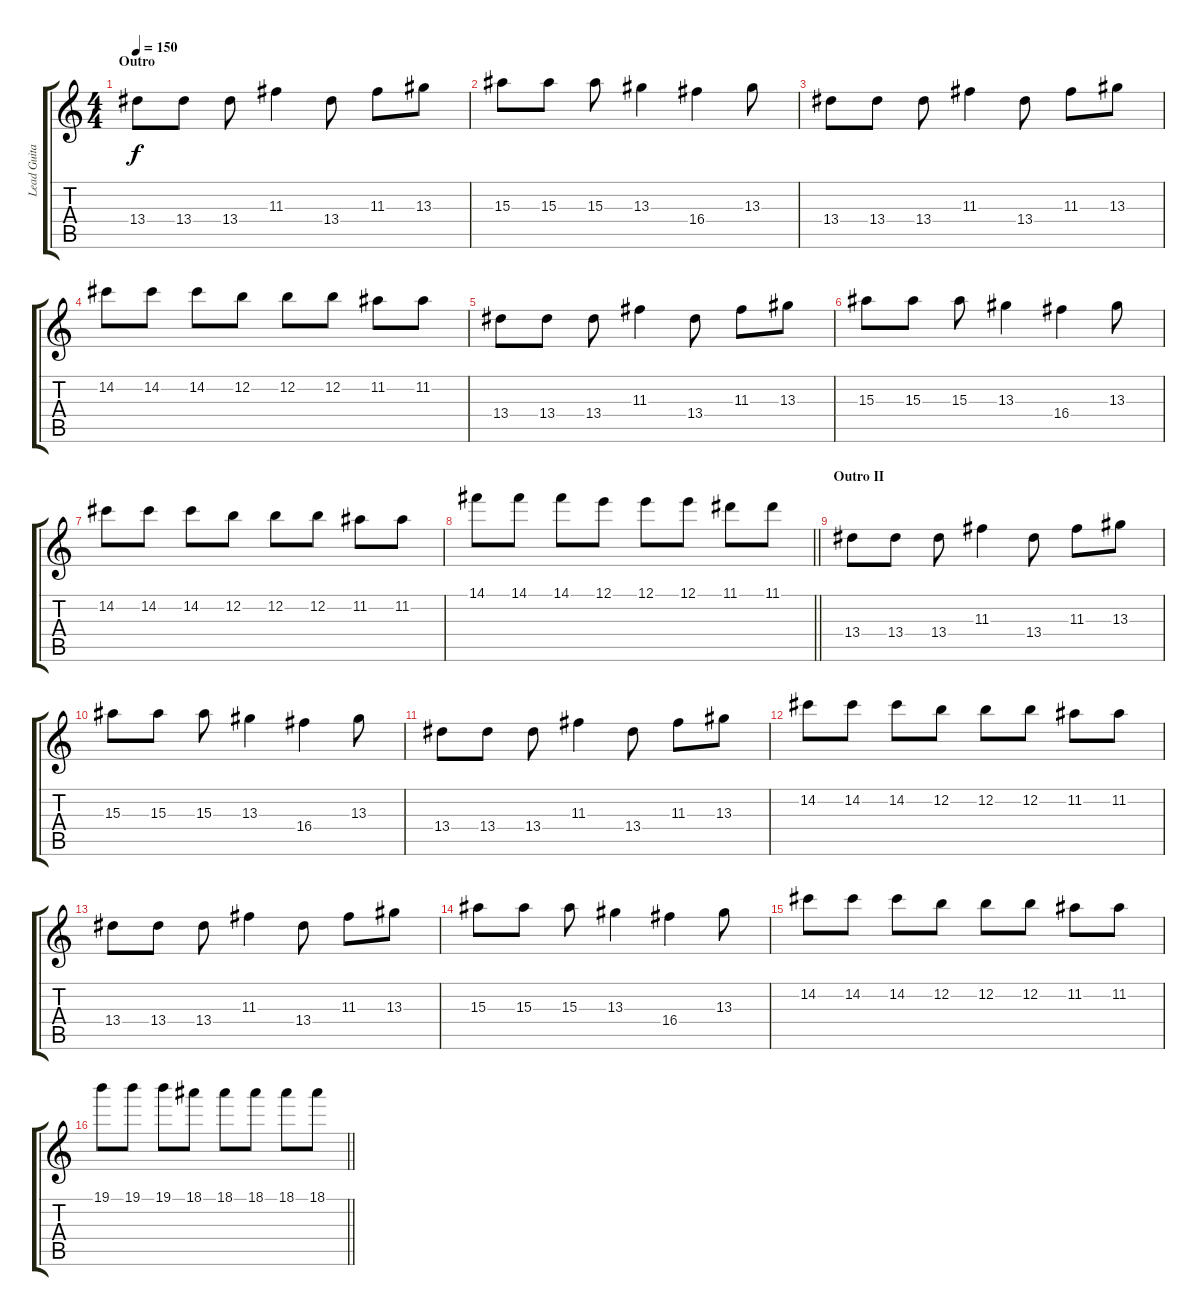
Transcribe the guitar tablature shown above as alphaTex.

\track ("Lead Guitar" "Lead Guita") {instrument overdrivenguitar}
\staff {score tabs}
\tuning (E4 B3 G3 D3 A2 E2) {hide}
\ts (4 4)
\section ("" "Outro")
\tempo 150
\clef g2
\ks c
13.4.8{dy f} 13.4.8 13.4.8 11.3.4 13.4.8 11.3.8 13.3.8 |
15.3.8 15.3.8 15.3.8 13.3.4 16.4.4 13.3.8 |
13.4.8 13.4.8 13.4.8 11.3.4 13.4.8 11.3.8 13.3.8 |
14.2.8 14.2.8 14.2.8 12.2.8 12.2.8 12.2.8 11.2.8 11.2.8 |
13.4.8 13.4.8 13.4.8 11.3.4 13.4.8 11.3.8 13.3.8 |
15.3.8 15.3.8 15.3.8 13.3.4 16.4.4 13.3.8 |
14.2.8 14.2.8 14.2.8 12.2.8 12.2.8 12.2.8 11.2.8 11.2.8 |
\barLineRight lightlight
14.1.8 14.1.8 14.1.8 12.1.8 12.1.8 12.1.8 11.1.8 11.1.8 |
\section ("" "Outro II")
13.4.8 13.4.8 13.4.8 11.3.4 13.4.8 11.3.8 13.3.8 |
15.3.8 15.3.8 15.3.8 13.3.4 16.4.4 13.3.8 |
13.4.8 13.4.8 13.4.8 11.3.4 13.4.8 11.3.8 13.3.8 |
14.2.8 14.2.8 14.2.8 12.2.8 12.2.8 12.2.8 11.2.8 11.2.8 |
13.4.8 13.4.8 13.4.8 11.3.4 13.4.8 11.3.8 13.3.8 |
15.3.8 15.3.8 15.3.8 13.3.4 16.4.4 13.3.8 |
14.2.8 14.2.8 14.2.8 12.2.8 12.2.8 12.2.8 11.2.8 11.2.8 |
\barLineRight lightlight
19.1.8 19.1.8 19.1.8 18.1.8 18.1.8 18.1.8 18.1.8 18.1.8
